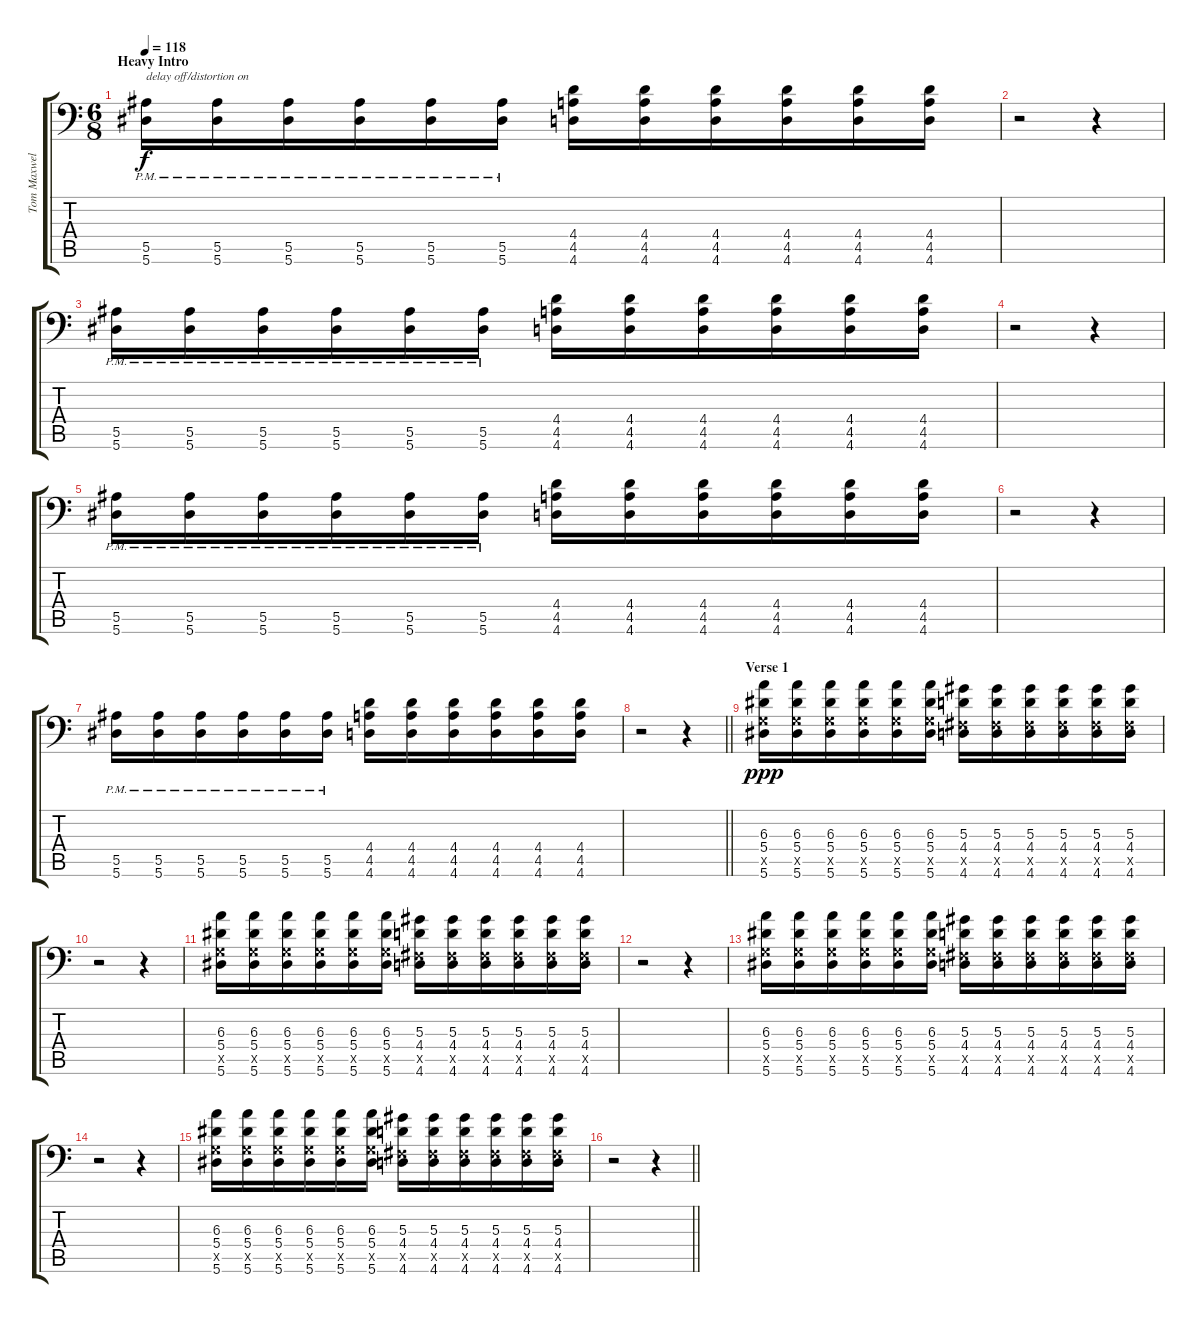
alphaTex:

\track ("Tom Maxwell [Riff]" "Tom Maxwel") {instrument acousticguitarsteel}
\staff {score tabs}
\tuning (C4 G3 Eb3 Bb2 F2 Bb1) {hide}
\ts (6 8)
\section ("" "Heavy Intro")
\tempo 118
\clef f4
\ks c
(5.5{pm} 5.6{pm}).16{txt "delay off/distortion on" dy f instrument distortionguitar} (5.5{pm} 5.6{pm}).16 (5.5{pm} 5.6{pm}).16 (5.5{pm} 5.6{pm}).16 (5.5{pm} 5.6{pm}).16 (5.5{pm} 5.6{pm}).16 (4.4 4.5 4.6).16 (4.4 4.5 4.6).16 (4.4 4.5 4.6).16 (4.4 4.5 4.6).16 (4.4 4.5 4.6).16 (4.4 4.5 4.6).16 |
r.2 r.4 |
(5.5{pm} 5.6{pm}).16 (5.5{pm} 5.6{pm}).16 (5.5{pm} 5.6{pm}).16 (5.5{pm} 5.6{pm}).16 (5.5{pm} 5.6{pm}).16 (5.5{pm} 5.6{pm}).16 (4.4 4.5 4.6).16 (4.4 4.5 4.6).16 (4.4 4.5 4.6).16 (4.4 4.5 4.6).16 (4.4 4.5 4.6).16 (4.4 4.5 4.6).16 |
r.2 r.4 |
(5.5{pm} 5.6{pm}).16 (5.5{pm} 5.6{pm}).16 (5.5{pm} 5.6{pm}).16 (5.5{pm} 5.6{pm}).16 (5.5{pm} 5.6{pm}).16 (5.5{pm} 5.6{pm}).16 (4.4 4.5 4.6).16 (4.4 4.5 4.6).16 (4.4 4.5 4.6).16 (4.4 4.5 4.6).16 (4.4 4.5 4.6).16 (4.4 4.5 4.6).16 |
r.2 r.4 |
(5.5{pm} 5.6{pm}).16 (5.5{pm} 5.6{pm}).16 (5.5{pm} 5.6{pm}).16 (5.5{pm} 5.6{pm}).16 (5.5{pm} 5.6{pm}).16 (5.5{pm} 5.6{pm}).16 (4.4 4.5 4.6).16 (4.4 4.5 4.6).16 (4.4 4.5 4.6).16 (4.4 4.5 4.6).16 (4.4 4.5 4.6).16 (4.4 4.5 4.6).16 |
\barLineRight lightlight
r.2 r.4 |
\section ("" "Verse 1")
(6.3 5.4 2.5{x} 5.6).16{dy ppp} (6.3 5.4 2.5{x} 5.6).16 (6.3 5.4 2.5{x} 5.6).16 (6.3 5.4 2.5{x} 5.6).16 (6.3 5.4 2.5{x} 5.6).16 (6.3 5.4 2.5{x} 5.6).16 (5.3 4.4 1.5{x} 4.6).16 (5.3 4.4 1.5{x} 4.6).16 (5.3 4.4 1.5{x} 4.6).16 (5.3 4.4 1.5{x} 4.6).16 (5.3 4.4 1.5{x} 4.6).16 (5.3 4.4 1.5{x} 4.6).16 |
r.2 r.4 |
(6.3 5.4 2.5{x} 5.6).16 (6.3 5.4 2.5{x} 5.6).16 (6.3 5.4 2.5{x} 5.6).16 (6.3 5.4 2.5{x} 5.6).16 (6.3 5.4 2.5{x} 5.6).16 (6.3 5.4 2.5{x} 5.6).16 (5.3 4.4 1.5{x} 4.6).16 (5.3 4.4 1.5{x} 4.6).16 (5.3 4.4 1.5{x} 4.6).16 (5.3 4.4 1.5{x} 4.6).16 (5.3 4.4 1.5{x} 4.6).16 (5.3 4.4 1.5{x} 4.6).16 |
r.2 r.4 |
(6.3 5.4 2.5{x} 5.6).16 (6.3 5.4 2.5{x} 5.6).16 (6.3 5.4 2.5{x} 5.6).16 (6.3 5.4 2.5{x} 5.6).16 (6.3 5.4 2.5{x} 5.6).16 (6.3 5.4 2.5{x} 5.6).16 (5.3 4.4 1.5{x} 4.6).16 (5.3 4.4 1.5{x} 4.6).16 (5.3 4.4 1.5{x} 4.6).16 (5.3 4.4 1.5{x} 4.6).16 (5.3 4.4 1.5{x} 4.6).16 (5.3 4.4 1.5{x} 4.6).16 |
r.2 r.4 |
(6.3 5.4 2.5{x} 5.6).16 (6.3 5.4 2.5{x} 5.6).16 (6.3 5.4 2.5{x} 5.6).16 (6.3 5.4 2.5{x} 5.6).16 (6.3 5.4 2.5{x} 5.6).16 (6.3 5.4 2.5{x} 5.6).16 (5.3 4.4 1.5{x} 4.6).16 (5.3 4.4 1.5{x} 4.6).16 (5.3 4.4 1.5{x} 4.6).16 (5.3 4.4 1.5{x} 4.6).16 (5.3 4.4 1.5{x} 4.6).16 (5.3 4.4 1.5{x} 4.6).16 |
\barLineRight lightlight
r.2 r.4
